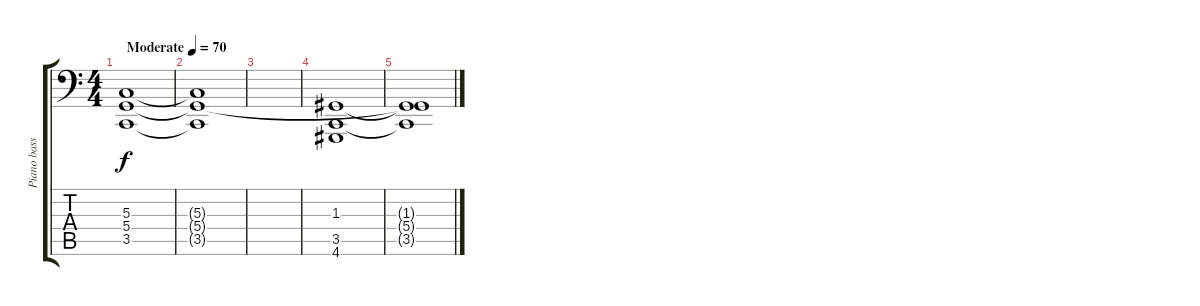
\track ("Piano bass" "Piano bass") {instrument acousticgrandpiano}
\staff {score tabs}
\tuning (E3 B2 G2 D2 A1 E1) {hide}
\ts (4 4)
\tempo (70 "Moderate")
\clef f4
\ks c
(5.3 5.4 3.5).1{dy f instrument acousticgrandpiano} |
(5.3{t} 5.4{t} 3.5{t}).1 |
|
(1.3 3.5 4.6).1 |
(1.3{t} 5.4{t} 3.5{t}).1
